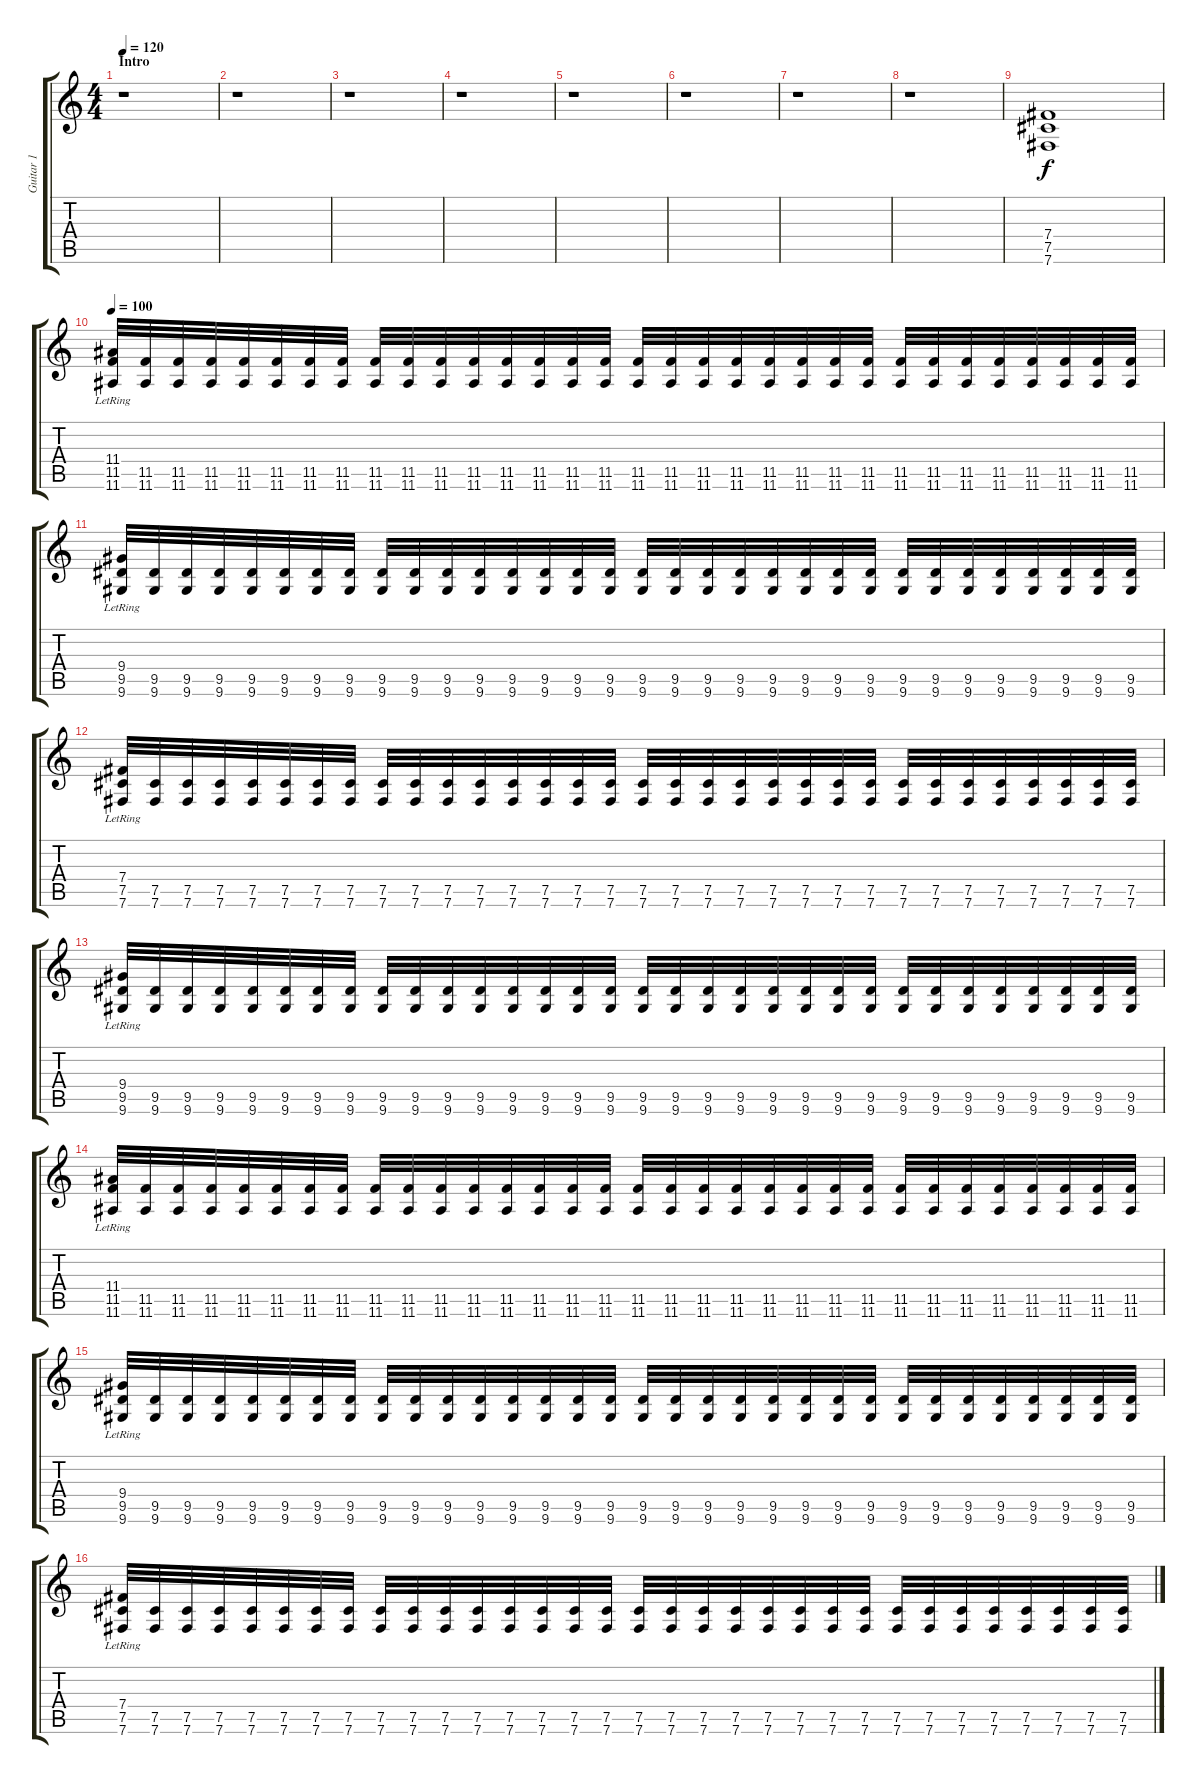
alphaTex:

\track ("Guitar 1" "Guitar 1") {instrument distortionguitar}
\staff {score tabs}
\tuning (Db4 Ab3 E3 B2 Gb2 B1) {hide}
\ts (4 4)
\section ("" "Intro")
\tempo 120
\tempo 125
\tempo 120
\clef g2
\ks c
r.1{dy f instrument distortionguitar} |
r.1 |
r.1 |
r.1 |
r.1 |
r.1 |
r.1 |
r.1 |
(7.4 7.5 7.6).1 |
\tempo 100
(11.4{lr} 11.5 11.6).32 (11.5 11.6).32 (11.5 11.6).32 (11.5 11.6).32 (11.5 11.6).32 (11.5 11.6).32 (11.5 11.6).32 (11.5 11.6).32 (11.5 11.6).32 (11.5 11.6).32 (11.5 11.6).32 (11.5 11.6).32 (11.5 11.6).32 (11.5 11.6).32 (11.5 11.6).32 (11.5 11.6).32 (11.5 11.6).32 (11.5 11.6).32 (11.5 11.6).32 (11.5 11.6).32 (11.5 11.6).32 (11.5 11.6).32 (11.5 11.6).32 (11.5 11.6).32 (11.5 11.6).32 (11.5 11.6).32 (11.5 11.6).32 (11.5 11.6).32 (11.5 11.6).32 (11.5 11.6).32 (11.5 11.6).32 (11.5 11.6).32 |
(9.4{lr} 9.5 9.6).32 (9.5 9.6).32 (9.5 9.6).32 (9.5 9.6).32 (9.5 9.6).32 (9.5 9.6).32 (9.5 9.6).32 (9.5 9.6).32 (9.5 9.6).32 (9.5 9.6).32 (9.5 9.6).32 (9.5 9.6).32 (9.5 9.6).32 (9.5 9.6).32 (9.5 9.6).32 (9.5 9.6).32 (9.5 9.6).32 (9.5 9.6).32 (9.5 9.6).32 (9.5 9.6).32 (9.5 9.6).32 (9.5 9.6).32 (9.5 9.6).32 (9.5 9.6).32 (9.5 9.6).32 (9.5 9.6).32 (9.5 9.6).32 (9.5 9.6).32 (9.5 9.6).32 (9.5 9.6).32 (9.5 9.6).32 (9.5 9.6).32 |
(7.4{lr} 7.5 7.6).32 (7.5 7.6).32 (7.5 7.6).32 (7.5 7.6).32 (7.5 7.6).32 (7.5 7.6).32 (7.5 7.6).32 (7.5 7.6).32 (7.5 7.6).32 (7.5 7.6).32 (7.5 7.6).32 (7.5 7.6).32 (7.5 7.6).32 (7.5 7.6).32 (7.5 7.6).32 (7.5 7.6).32 (7.5 7.6).32 (7.5 7.6).32 (7.5 7.6).32 (7.5 7.6).32 (7.5 7.6).32 (7.5 7.6).32 (7.5 7.6).32 (7.5 7.6).32 (7.5 7.6).32 (7.5 7.6).32 (7.5 7.6).32 (7.5 7.6).32 (7.5 7.6).32 (7.5 7.6).32 (7.5 7.6).32 (7.5 7.6).32 |
(9.4{lr} 9.5 9.6).32 (9.5 9.6).32 (9.5 9.6).32 (9.5 9.6).32 (9.5 9.6).32 (9.5 9.6).32 (9.5 9.6).32 (9.5 9.6).32 (9.5 9.6).32 (9.5 9.6).32 (9.5 9.6).32 (9.5 9.6).32 (9.5 9.6).32 (9.5 9.6).32 (9.5 9.6).32 (9.5 9.6).32 (9.5 9.6).32 (9.5 9.6).32 (9.5 9.6).32 (9.5 9.6).32 (9.5 9.6).32 (9.5 9.6).32 (9.5 9.6).32 (9.5 9.6).32 (9.5 9.6).32 (9.5 9.6).32 (9.5 9.6).32 (9.5 9.6).32 (9.5 9.6).32 (9.5 9.6).32 (9.5 9.6).32 (9.5 9.6).32 |
(11.4{lr} 11.5 11.6).32 (11.5 11.6).32 (11.5 11.6).32 (11.5 11.6).32 (11.5 11.6).32 (11.5 11.6).32 (11.5 11.6).32 (11.5 11.6).32 (11.5 11.6).32 (11.5 11.6).32 (11.5 11.6).32 (11.5 11.6).32 (11.5 11.6).32 (11.5 11.6).32 (11.5 11.6).32 (11.5 11.6).32 (11.5 11.6).32 (11.5 11.6).32 (11.5 11.6).32 (11.5 11.6).32 (11.5 11.6).32 (11.5 11.6).32 (11.5 11.6).32 (11.5 11.6).32 (11.5 11.6).32 (11.5 11.6).32 (11.5 11.6).32 (11.5 11.6).32 (11.5 11.6).32 (11.5 11.6).32 (11.5 11.6).32 (11.5 11.6).32 |
(9.4{lr} 9.5 9.6).32 (9.5 9.6).32 (9.5 9.6).32 (9.5 9.6).32 (9.5 9.6).32 (9.5 9.6).32 (9.5 9.6).32 (9.5 9.6).32 (9.5 9.6).32 (9.5 9.6).32 (9.5 9.6).32 (9.5 9.6).32 (9.5 9.6).32 (9.5 9.6).32 (9.5 9.6).32 (9.5 9.6).32 (9.5 9.6).32 (9.5 9.6).32 (9.5 9.6).32 (9.5 9.6).32 (9.5 9.6).32 (9.5 9.6).32 (9.5 9.6).32 (9.5 9.6).32 (9.5 9.6).32 (9.5 9.6).32 (9.5 9.6).32 (9.5 9.6).32 (9.5 9.6).32 (9.5 9.6).32 (9.5 9.6).32 (9.5 9.6).32 |
(7.4{lr} 7.5 7.6).32 (7.5 7.6).32 (7.5 7.6).32 (7.5 7.6).32 (7.5 7.6).32 (7.5 7.6).32 (7.5 7.6).32 (7.5 7.6).32 (7.5 7.6).32 (7.5 7.6).32 (7.5 7.6).32 (7.5 7.6).32 (7.5 7.6).32 (7.5 7.6).32 (7.5 7.6).32 (7.5 7.6).32 (7.5 7.6).32 (7.5 7.6).32 (7.5 7.6).32 (7.5 7.6).32 (7.5 7.6).32 (7.5 7.6).32 (7.5 7.6).32 (7.5 7.6).32 (7.5 7.6).32 (7.5 7.6).32 (7.5 7.6).32 (7.5 7.6).32 (7.5 7.6).32 (7.5 7.6).32 (7.5 7.6).32 (7.5 7.6).32
